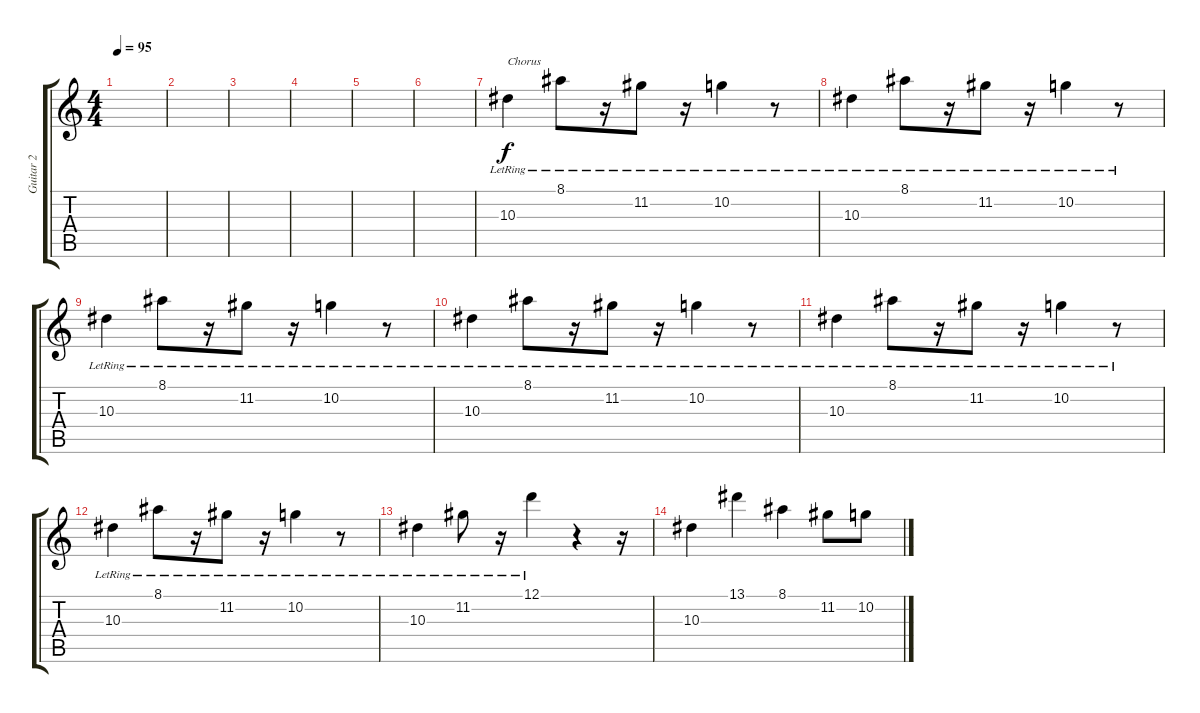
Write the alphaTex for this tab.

\track ("Guitar 2" "Guitar 2") {instrument distortionguitar}
\staff {score tabs}
\tuning (D4 A3 F3 C3 G2 C2) {hide}
\ts (4 4)
\tempo 95
\clef g2
\ks c
|
|
|
|
|
|
10.3{lr}.4{txt "Chorus"} 8.1{lr}.8 r.16 11.2{lr}.8 r.16 10.2{lr}.4 r.8 |
10.3{lr}.4 8.1{lr}.8 r.16 11.2{lr}.8 r.16 10.2{lr}.4 r.8 |
10.3{lr}.4 8.1{lr}.8 r.16 11.2{lr}.8 r.16 10.2{lr}.4 r.8 |
10.3{lr}.4 8.1{lr}.8 r.16 11.2{lr}.8 r.16 10.2{lr}.4 r.8 |
10.3{lr}.4 8.1{lr}.8 r.16 11.2{lr}.8 r.16 10.2{lr}.4 r.8 |
10.3{lr}.4 8.1{lr}.8 r.16 11.2{lr}.8 r.16 10.2{lr}.4 r.8 |
10.3{lr}.4 11.2{lr}.8 r.16 12.1{lr}.4 r.4 r.16 |
10.3.4 13.1.4 8.1.4 11.2.8 10.2.8
